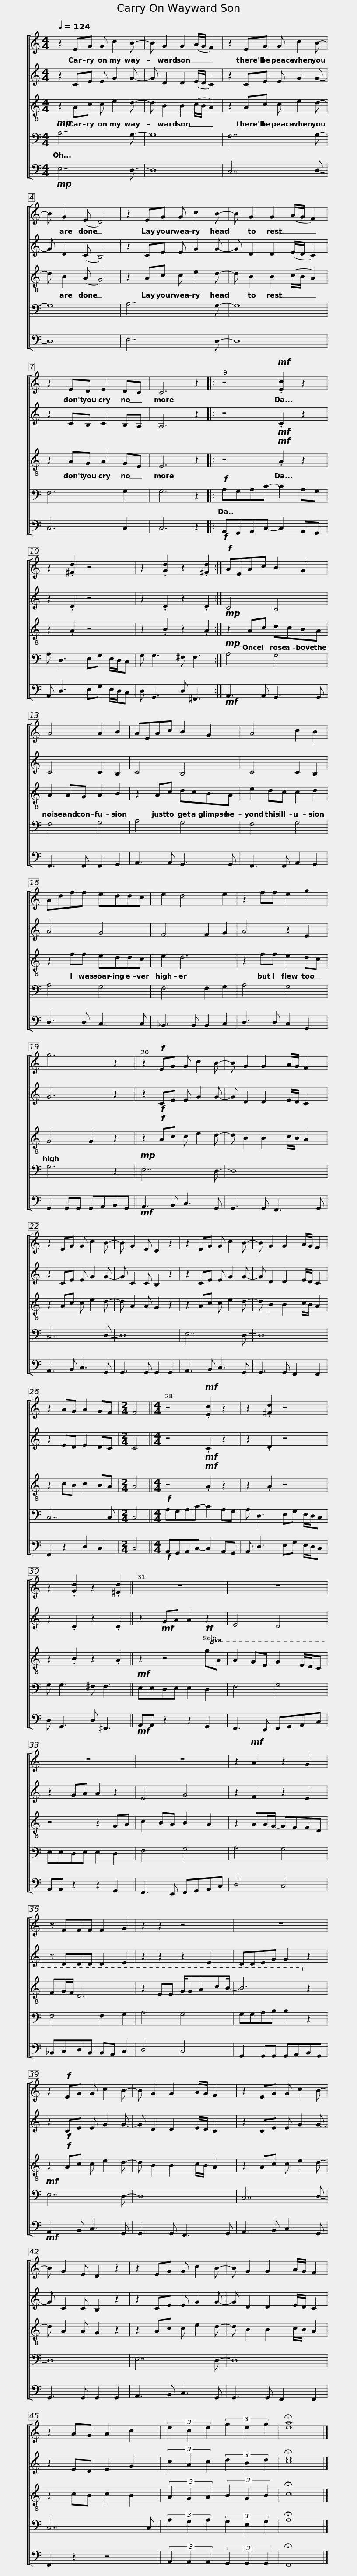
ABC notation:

X:1
%%score [ 1 2 3 4 5 ]
L:1/8
Q:1/4=124
M:4/4
I:linebreak $
K:C
V:1 treble
V:2 treble
V:3 treble-8
V:4 bass
V:5 bass
V:1
 z2 EG G c2 B- | B G2 G2 (A/G/ F2) | z2 EG G c2 B- | B G2 (E D4) |$ z2 EG G c2 B- | %5
 B G2 G2 (A/G/ F2) | z2 ED E2 DC | C6 z2 |: z4!mf! .[Ec]2 z2 |$ z2 .[^Fd]2 z4 | %10
 z2 .[Gd]2 z2 .[^Fd]2 :|!f! AEAc B2 G2 | A4 A2 B2 |$ AEAc B2 G2 | A4 c2 B2 | %15
 Adff eddc | e2 d4 e2 |$ z2 ff e2 g2 | g6 z2 || z2!f! EG G c2 B- | %20
 B G2 G2 A/G/ F2 | z2 EG G c2 B- |$ B G2 E D2 z2 | z2 EG G c2 B- | B G2 G2 A/G/ F2 | %25
 z2 AG A2 GF |[M:2/4] F4 ||[M:4/4] z4!mf! .[Ec]2 z2 |$ z2 .[^Fd]2 z4 | z2 .[Gd]2 z2 .[^Fd]2 || %30
 z8 | z8 | z8 |$ z8 | z2!mf! A2 z2 G2 | %35
 z FFF F2 G2 | z2 z2 z4 | z8 |$ z2!f! EG G c2 B- | B G2 G2 A/G/ F2 | %40
 z2 EG G c2 B- | B G2 E D2 z2 | z2 EG G c2 B- |$ B G2 G2 A/G/ F2 | z2 AG A2 c2 | %45
 (3e2 c2 e2 (3g2 e2 g2 | !fermata![ea]8 |] %47
V:2
 z2 CE E G2 G- | G D2 D2 (E/D/ C2) | z2 CE E G2 G- | G D2 (C B,4) |$ z2 CE E G2 G- | %5
 G D2 D2 (E/D/ C2) | z2 CB, C2 B,A, | A,6 z2 |: z4!mf! .C2 z2 |$ z2 .D2 z4 | %10
 z2 .D2 z2 .D2 :|!mp! C4 B,4 | C4 C2 B,2 |$ C4 B,4 | C4 C2 B,2 | %15
 A4 G4 | F4 F2 G2 |$ A4 z2 E2 | G6 z2 || z2!f! CE E G2 G- | %20
 G D2 D2 E/D/ C2 | z2 CE E G2 G- |$ G C2 C B,2 z2 | z2 CE E G2 G- | G D2 D2 E/D/ C2 | %25
 z2 ED E2 DC |[M:2/4] C4 ||[M:4/4] z4!mf! .C2 z2 |$ z2 .D2 z4 | z2 .D2 z2 .D2 || %30
 z2!mf! GA A2 z2 | E4 D4 | z2 GA A2 z2 |$ E4 G4 | z2 F2 z2 E2 | %35
 z DDD D2 E2 | z2 z2 z2 E2 | DDEG G2 z2 |$ z2!f! CE E G2 G- | G D2 D2 E/D/ C2 | %40
 z2 CE E G2 G- | G C2 C B,2 z2 | z2 CE E G2 G- |$ G D2 D2 E/D/ C2 | z2 ED E2 G2 | %45
 (3c2 A2 c2 (3d2 B2 d2 | !fermata![ce]8 |] %47
V:3
 z2 Ac c e2 d- | d B2 B2 (c/B/ A2) | z2 Ac c e2 d- | d B2 (A G4) |$ z2 Ac c e2 d- | %5
 d B2 B2 (c/B/ A2) | z2 AG A2 GE | E6 z2 |: z4!mf! .A2 z2 |$ z2 .A2 z4 | %10
 z2 .B2 z2 .A2 :| z2 Ac dcBA | A2 AG A2 B2 |$ z2 Ac dcBA | e2 dc c2 d2 | %15
 z2 ff eddc | e2 d6 |$ z2 ff e2 dc | G4 G2 z2 || z2!f! Ac c e2 d- | %20
 d B2 B2 c/B/ A2 | z2 Ac c e2 d- |$ d A2 A G2 z2 | z2 Ac c e2 d- | d B2 B2 c/B/ A2 | %25
 z2 cB c2 BA |[M:2/4] A4 ||[M:4/4] z4!mf! .A2 z2 |$ z2 .A2 z4 | z2 .B2 z2 .A2 || %30
 z2 z4!ff!!8va(! ga | a2 ge g2 e/d/c | z4 z2 ga |$ c'2 ba b2 a2 | z2 aa/g/- gffd | %35
 fg/f/ d6 | z2 ee g/gac'b/- | b6!8va)! z2 |$ z2!f! Ac c e2 d- | d B2 B2 c/B/ A2 | %40
 z2 Ac c e2 d- | d A2 A G2 z2 | z2 Ac c e2 d- |$ d B2 B2 c/B/ A2 | z2 cB c2 B2 | %45
 (3A2 G2 A2 (3B2 G2 B2 | !fermata!c8 |] %47
V:4
!mp! A,7 G,- | G,8 | F,7 G,- | G,8 |$ A,7 G,- | %5
 G,8 | F,6 G,2 | G,6 z2 |:!f! A,G,A,C- C2 A,G, |$ A, D,3 E,G, E,/D,/C, | %10
 G, G,3 ^F, F,3 :|!mp! A,4 G,4 | F,4 G,4 |$ A,4 G,4 | F,4 G,4 | %15
 A,4 G,4 | F,4 F,2 G,2 |$ A,4 G,4 | G,6 z2 ||!mp! E,7 D,- | %20
 D,8 | C,7 D,- |$ D,8 | E,7 D,- | D,8 | %25
 C,7 C, |[M:2/4] C,4 ||[M:4/4]!f! A,G,A,C- C2 A,G, |$ A, D,3 E,G, E,/D,/C, | G, G,3 ^F, F,3 || %30
!mf! E,E,D,E, E,2 D,2 | F,4 G,4 | E,E,D,E, E,2 D,2 |$ F,4 G,4 | A,4 G,4 | %35
 F,4 F,2 G,2 | A,4 G,4 | G,G,A,B, B,2 z2 |$!mf! E,7 D,- | D,8 | %40
 C,7 D,- | D,8 | E,7 D,- |$ D,8 | C,7 C, | %45
 (3A,2 G,2 A,2 (3G,2 E,2 G,2 | !fermata!A,8 |] %47
V:5
!mp! E,7 D,- | D,8 | C,7 D,- | D,8 |$ E,7 D,- | %5
 D,8 | C,6 C,2 | C,6 z2 |:!f! A,,G,,A,,C,- C,2 A,,G,, |$ A,, D,3 E,G, E,/D,/C, | %10
 D, G,,3 D, ^F,,3 :|!mf! A,,3 A,, G,,3 G,, | F,,3 F,, F,,2 G,,2 |$ A,,3 A,, G,,3 G,, | F,,3 F,, A,,2 G,,2 | %15
 D,3 D, C,3 C, | _B,,3 B,, B,,2 C,2 |$ D,3 D, C,2 G,,2 | G,,2 G,,G,, G,,A,,B,,G,, ||!mf! A,,3 B,, C,3 G,, | %20
 G,,3 G,, F,,3 G,, | A,,3 B,, C,3 G,, |$ G,,3 G,, G,,2 G,,2 | A,,3 B,, C,3 G,, | G,,3 G,, F,,2 F,,2 | %25
 F,,2 z2 D,2 C,2 |[M:2/4] C,4 ||[M:4/4]!f! A,,G,,A,,C,- C,2 A,,G,, |$ A,, D,3 E,G, E,/D,/C, | D, G,,3 D, ^F,,3 || %30
!mf! A,,A,, z2 z2 G,,2 | F,,3 E,, F,,G,,A,,C, | A,,A,, z2 z2 G,,2 |$ F,,3 E,, F,,G,,A,,C, | D,4 C,4 | %35
 _B,,C,D,B,, B,,A,, C,2 | D,4 C,4 | G,,2 G,,G,, G,,A,,B,,G,, |$!mf! A,,3 B,, C,3 G,, | G,,3 G,, F,,3 G,, | %40
 A,,3 B,, C,3 G,, | G,,3 G,, G,,2 G,,2 | A,,3 B,, C,3 G,, |$ G,,3 G,, F,,2 F,,2 | F,,2 z2 z4 | %45
 (3A,,2 A,,2 A,,2 (3G,,2 G,,2 G,,2 | !fermata!F,,8 |] %47
